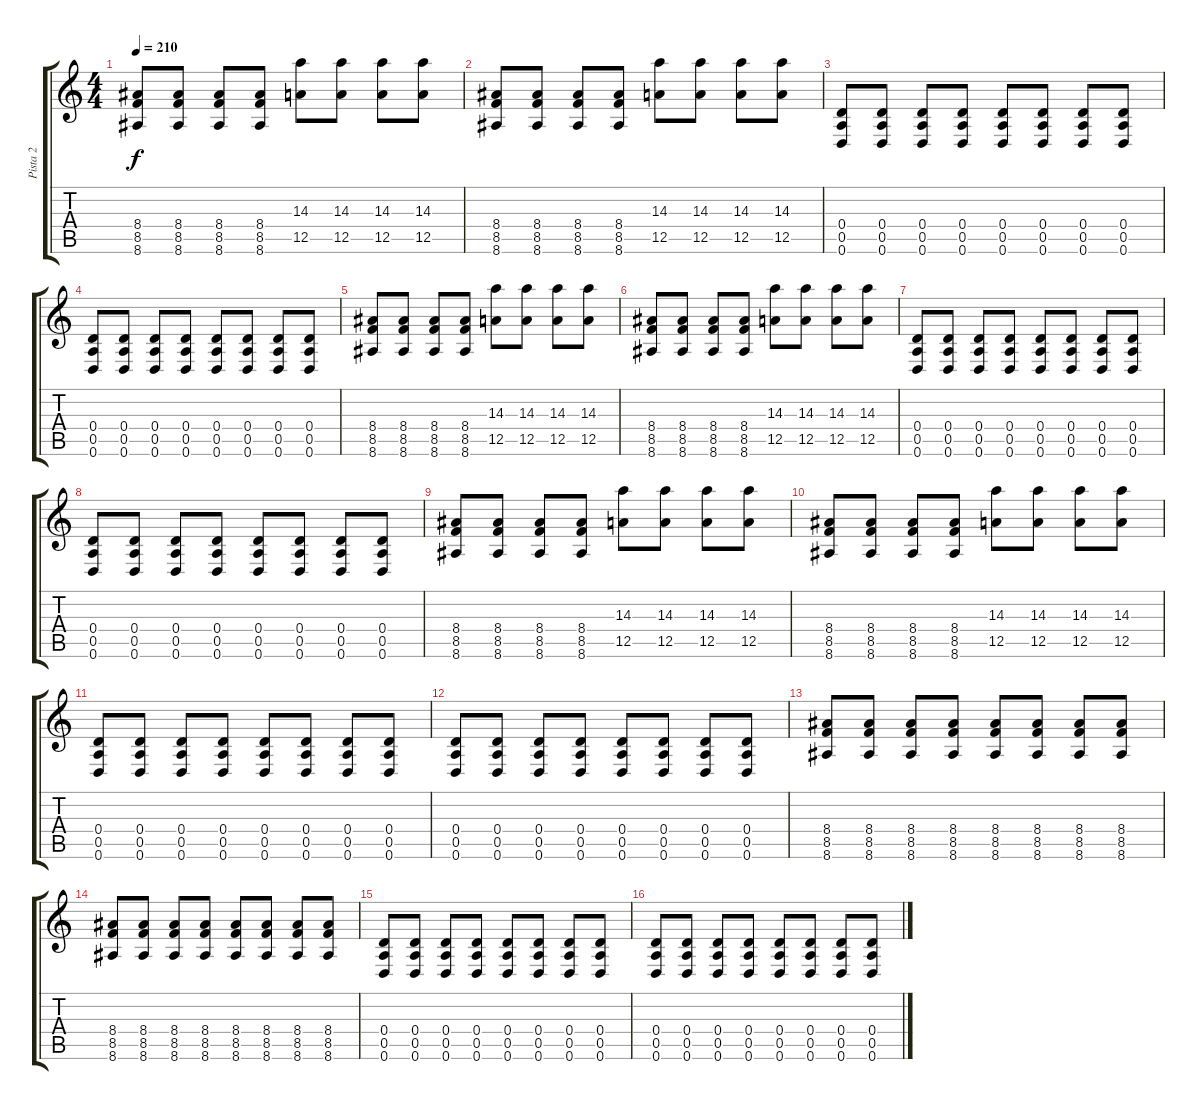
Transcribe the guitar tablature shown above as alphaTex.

\track ("Pista 2" "Pista 2") {instrument distortionguitar}
\staff {score tabs}
\tuning (E4 B3 G3 D3 A2 D2) {hide}
\ts (4 4)
\tempo 210
\clef g2
\ks c
(8.4 8.5 8.6).8{dy f} (8.4 8.5 8.6).8 (8.4 8.5 8.6).8 (8.4 8.5 8.6).8 (14.3 12.5).8 (14.3 12.5).8 (14.3 12.5).8 (14.3 12.5).8 |
(8.4 8.5 8.6).8 (8.4 8.5 8.6).8 (8.4 8.5 8.6).8 (8.4 8.5 8.6).8 (14.3 12.5).8 (14.3 12.5).8 (14.3 12.5).8 (14.3 12.5).8 |
(0.4 0.5 0.6).8 (0.4 0.5 0.6).8 (0.4 0.5 0.6).8 (0.4 0.5 0.6).8 (0.4 0.5 0.6).8 (0.4 0.5 0.6).8 (0.4 0.5 0.6).8 (0.4 0.5 0.6).8 |
(0.4 0.5 0.6).8 (0.4 0.5 0.6).8 (0.4 0.5 0.6).8 (0.4 0.5 0.6).8 (0.4 0.5 0.6).8 (0.4 0.5 0.6).8 (0.4 0.5 0.6).8 (0.4 0.5 0.6).8 |
(8.4 8.5 8.6).8 (8.4 8.5 8.6).8 (8.4 8.5 8.6).8 (8.4 8.5 8.6).8 (14.3 12.5).8 (14.3 12.5).8 (14.3 12.5).8 (14.3 12.5).8 |
(8.4 8.5 8.6).8 (8.4 8.5 8.6).8 (8.4 8.5 8.6).8 (8.4 8.5 8.6).8 (14.3 12.5).8 (14.3 12.5).8 (14.3 12.5).8 (14.3 12.5).8 |
(0.4 0.5 0.6).8 (0.4 0.5 0.6).8 (0.4 0.5 0.6).8 (0.4 0.5 0.6).8 (0.4 0.5 0.6).8 (0.4 0.5 0.6).8 (0.4 0.5 0.6).8 (0.4 0.5 0.6).8 |
(0.4 0.5 0.6).8 (0.4 0.5 0.6).8 (0.4 0.5 0.6).8 (0.4 0.5 0.6).8 (0.4 0.5 0.6).8 (0.4 0.5 0.6).8 (0.4 0.5 0.6).8 (0.4 0.5 0.6).8 |
(8.4 8.5 8.6).8 (8.4 8.5 8.6).8 (8.4 8.5 8.6).8 (8.4 8.5 8.6).8 (14.3 12.5).8 (14.3 12.5).8 (14.3 12.5).8 (14.3 12.5).8 |
(8.4 8.5 8.6).8 (8.4 8.5 8.6).8 (8.4 8.5 8.6).8 (8.4 8.5 8.6).8 (14.3 12.5).8 (14.3 12.5).8 (14.3 12.5).8 (14.3 12.5).8 |
(0.4 0.5 0.6).8 (0.4 0.5 0.6).8 (0.4 0.5 0.6).8 (0.4 0.5 0.6).8 (0.4 0.5 0.6).8 (0.4 0.5 0.6).8 (0.4 0.5 0.6).8 (0.4 0.5 0.6).8 |
(0.4 0.5 0.6).8 (0.4 0.5 0.6).8 (0.4 0.5 0.6).8 (0.4 0.5 0.6).8 (0.4 0.5 0.6).8 (0.4 0.5 0.6).8 (0.4 0.5 0.6).8 (0.4 0.5 0.6).8 |
(8.4 8.5 8.6).8 (8.4 8.5 8.6).8 (8.4 8.5 8.6).8 (8.4 8.5 8.6).8 (8.4 8.5 8.6).8 (8.4 8.5 8.6).8 (8.4 8.5 8.6).8 (8.4 8.5 8.6).8 |
(8.4 8.5 8.6).8 (8.4 8.5 8.6).8 (8.4 8.5 8.6).8 (8.4 8.5 8.6).8 (8.4 8.5 8.6).8 (8.4 8.5 8.6).8 (8.4 8.5 8.6).8 (8.4 8.5 8.6).8 |
(0.4 0.5 0.6).8 (0.4 0.5 0.6).8 (0.4 0.5 0.6).8 (0.4 0.5 0.6).8 (0.4 0.5 0.6).8 (0.4 0.5 0.6).8 (0.4 0.5 0.6).8 (0.4 0.5 0.6).8 |
(0.4 0.5 0.6).8 (0.4 0.5 0.6).8 (0.4 0.5 0.6).8 (0.4 0.5 0.6).8 (0.4 0.5 0.6).8 (0.4 0.5 0.6).8 (0.4 0.5 0.6).8 (0.4 0.5 0.6).8
